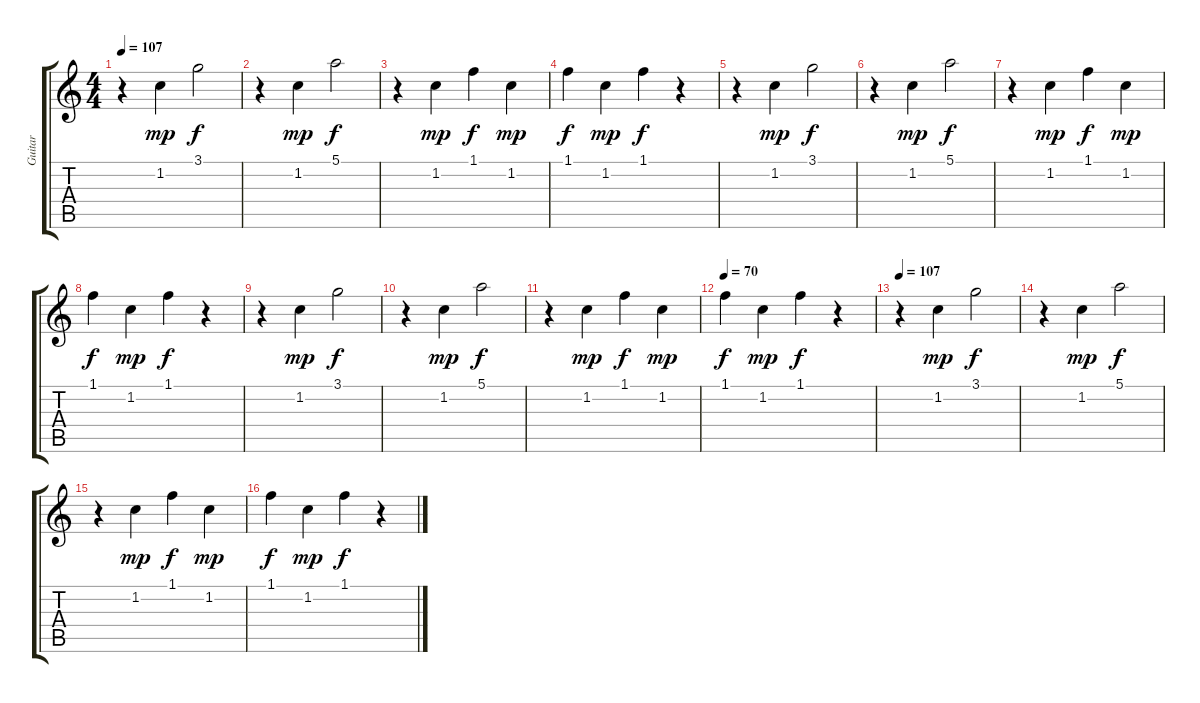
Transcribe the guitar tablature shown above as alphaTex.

\track ("Guitar" "Guitar") {instrument acousticguitarsteel}
\staff {score tabs}
\tuning (E4 B3 G3 D3 A2 E2) {hide}
\ts (4 4)
\tempo 107
\clef g2
\ks c
r.4{dy f} 1.2.4{dy mp} 3.1.2{dy f} |
r.4 1.2.4{dy mp} 5.1.2{dy f} |
r.4 1.2.4{dy mp} 1.1.4{dy f} 1.2.4{dy mp} |
1.1.4{dy f} 1.2.4{dy mp} 1.1.4{dy f} r.4 |
r.4 1.2.4{dy mp} 3.1.2{dy f} |
r.4 1.2.4{dy mp} 5.1.2{dy f} |
r.4 1.2.4{dy mp} 1.1.4{dy f} 1.2.4{dy mp} |
1.1.4{dy f} 1.2.4{dy mp} 1.1.4{dy f} r.4 |
r.4 1.2.4{dy mp} 3.1.2{dy f} |
r.4 1.2.4{dy mp} 5.1.2{dy f} |
r.4 1.2.4{dy mp} 1.1.4{dy f} 1.2.4{dy mp} |
\tempo 70
1.1.4{dy f} 1.2.4{dy mp} 1.1.4{dy f} r.4 |
\tempo 107
r.4 1.2.4{dy mp} 3.1.2{dy f} |
r.4 1.2.4{dy mp} 5.1.2{dy f} |
r.4 1.2.4{dy mp} 1.1.4{dy f} 1.2.4{dy mp} |
1.1.4{dy f} 1.2.4{dy mp} 1.1.4{dy f} r.4
